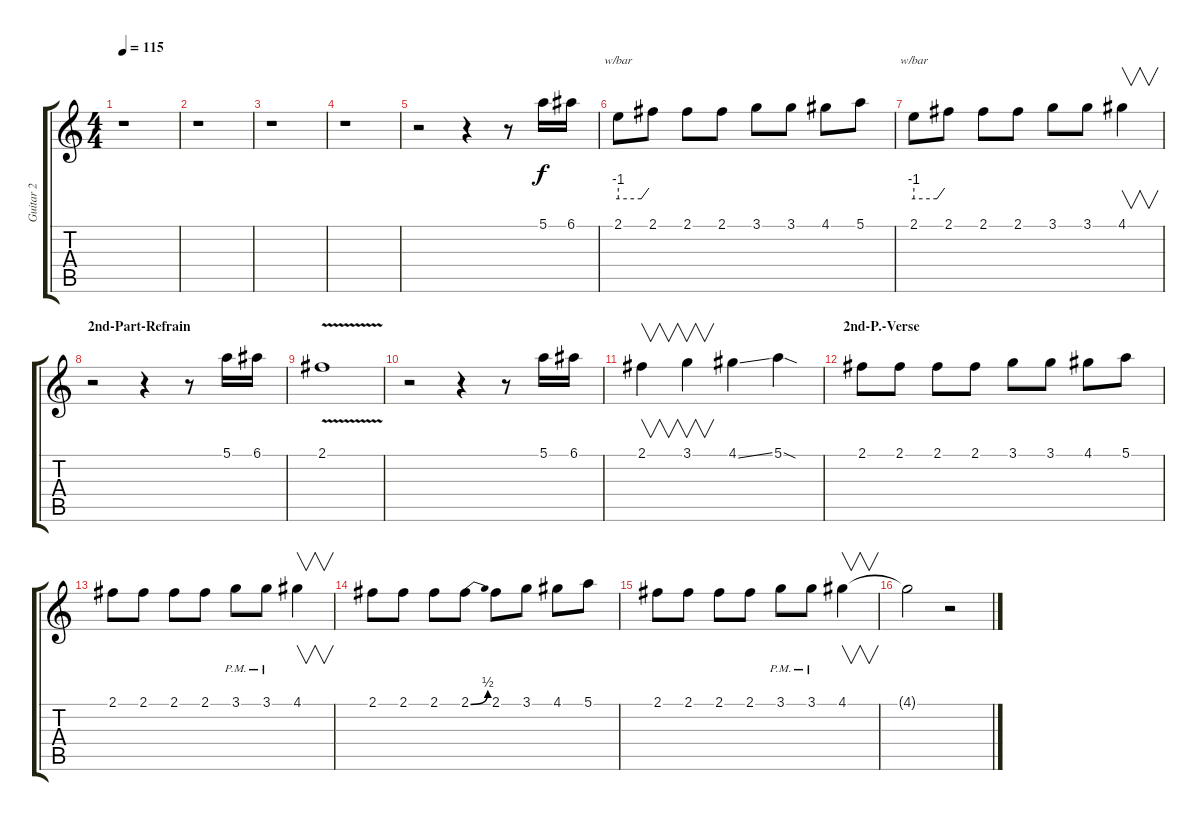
\track ("Guitar 2" "Guitar 2") {instrument overdrivenguitar}
\staff {score tabs}
\tuning (E4 B3 G3 D3 A2 E2) {hide}
\ts (4 4)
\tempo 115
\clef g2
\ks c
r.1{dy f} |
r.1 |
r.1 |
r.1 |
r.2{volume 10} r.4 r.8 5.1.16 6.1.16 |
2.1.8{tbe (custom default 0 -4 45 -4 60 0)} 2.1.8 2.1.8 2.1.8 3.1.8 3.1.8 4.1.8 5.1.8 |
2.1.8{tbe (custom default 0 -4 45 -4 60 0)} 2.1.8 2.1.8 2.1.8 3.1.8 3.1.8 4.1.4{v} |
\section ("" "2nd-Part-Refrain")
r.2{volume 11} r.4 r.8 5.1.16 6.1.16 |
2.1{v}.1 |
r.2 r.4 r.8 5.1.16 6.1.16 |
2.1.4{v} 3.1.4{v} 4.1{ss}.4 5.1{sod}.4 |
\section ("" "2nd-P.-Verse")
2.1.8 2.1.8 2.1.8 2.1.8 3.1.8 3.1.8 4.1.8 5.1.8 |
2.1.8 2.1.8 2.1.8 2.1.8 3.1{pm}.8 3.1{pm}.8 4.1.4{v} |
2.1.8 2.1.8 2.1.8 2.1{be (bend 0 0 60 2)}.8 2.1.8 3.1.8 4.1.8 5.1.8 |
2.1.8 2.1.8 2.1.8 2.1.8 3.1{pm}.8 3.1{pm}.8 4.1.4{v} |
4.1{t}.2 r.2
